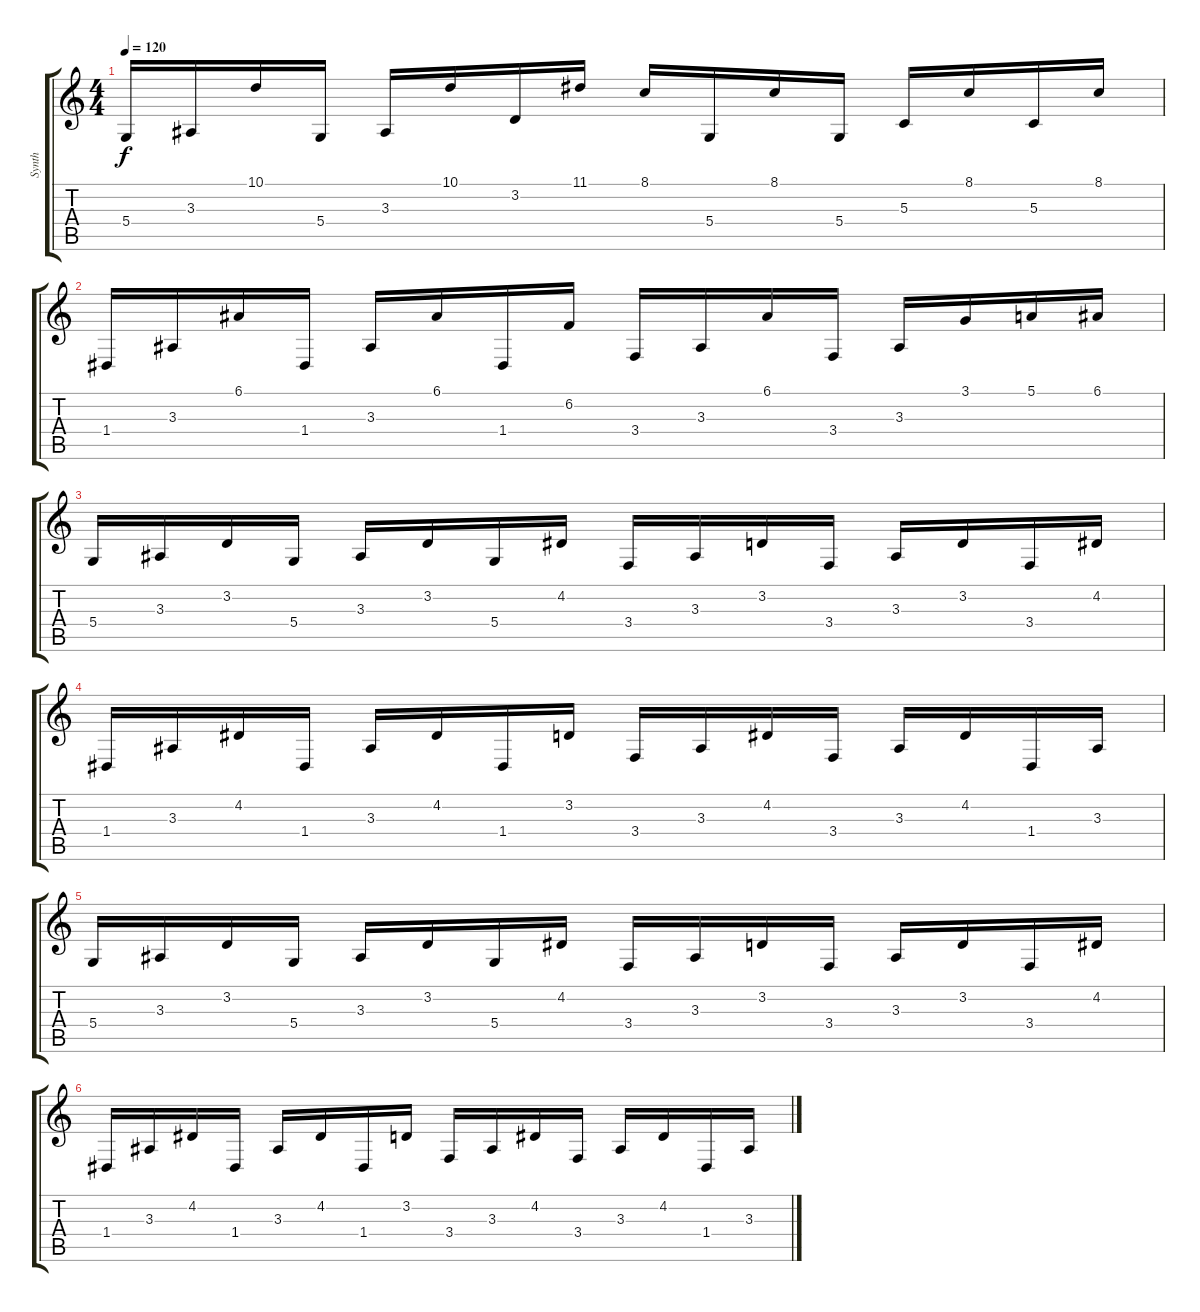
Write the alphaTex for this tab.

\track ("Synth" "Synth") {instrument lead2sawtooth}
\staff {score tabs}
\tuning (E4 B3 G3 D3 A2 D2) {hide}
\ts (4 4)
\tempo 120
\clef g2
\ks c
5.4.16{dy f} 3.3.16 10.1.16 5.4.16 3.3.16 10.1.16 3.2.16 11.1.16 8.1.16 5.4.16 8.1.16 5.4.16 5.3.16 8.1.16 5.3.16 8.1.16 |
1.4.16 3.3.16 6.1.16 1.4.16 3.3.16 6.1.16 1.4.16 6.2.16 3.4.16 3.3.16 6.1.16 3.4.16 3.3.16 3.1.16 5.1.16 6.1.16 |
5.4.16 3.3.16 3.2.16 5.4.16 3.3.16 3.2.16 5.4.16 4.2.16 3.4.16 3.3.16 3.2.16 3.4.16 3.3.16 3.2.16 3.4.16 4.2.16 |
1.4.16 3.3.16 4.2.16 1.4.16 3.3.16 4.2.16 1.4.16 3.2.16 3.4.16 3.3.16 4.2.16 3.4.16 3.3.16 4.2.16 1.4.16 3.3.16 |
5.4.16 3.3.16 3.2.16 5.4.16 3.3.16 3.2.16 5.4.16 4.2.16 3.4.16 3.3.16 3.2.16 3.4.16 3.3.16 3.2.16 3.4.16 4.2.16 |
1.4.16 3.3.16 4.2.16 1.4.16 3.3.16 4.2.16 1.4.16 3.2.16 3.4.16 3.3.16 4.2.16 3.4.16 3.3.16 4.2.16 1.4.16 3.3.16
